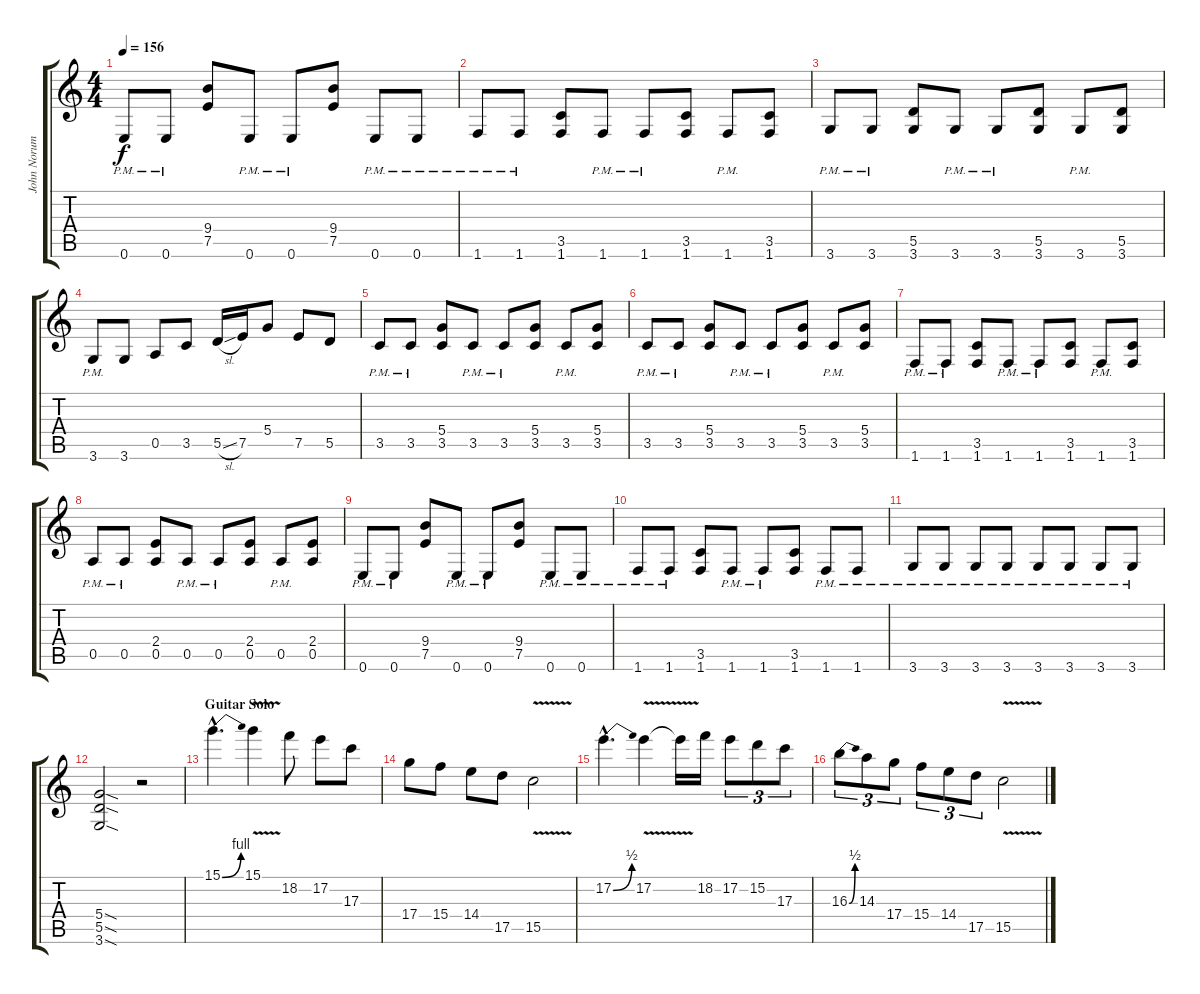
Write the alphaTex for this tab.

\track ("John Norum" "John Norum") {instrument distortionguitar}
\staff {score tabs}
\tuning (E4 B3 G3 D3 A2 E2) {hide}
\ts (4 4)
\tempo 156
\clef g2
\ks c
0.6{pm}.8{dy f} 0.6{pm}.8 (9.4 7.5).8 0.6{pm}.8 0.6{pm}.8 (9.4 7.5).8 0.6{pm}.8 0.6{pm}.8 |
1.6{pm}.8 1.6{pm}.8 (3.5 1.6).8 1.6{pm}.8 1.6{pm}.8 (3.5 1.6).8 1.6{pm}.8 (3.5 1.6).8 |
3.6{pm}.8 3.6{pm}.8 (5.5 3.6).8 3.6{pm}.8 3.6{pm}.8 (5.5 3.6).8 3.6{pm}.8 (5.5 3.6).8 |
3.6{pm}.8 3.6.8 0.5.8 3.5.8 5.5{sl}.16 7.5.16 5.4.8 7.5.8 5.5.8 |
3.5{pm}.8 3.5{pm}.8 (5.4 3.5).8 3.5{pm}.8 3.5{pm}.8 (5.4 3.5).8 3.5{pm}.8 (5.4 3.5).8 |
3.5{pm}.8 3.5{pm}.8 (5.4 3.5).8 3.5{pm}.8 3.5{pm}.8 (5.4 3.5).8 3.5{pm}.8 (5.4 3.5).8 |
1.6{pm}.8 1.6{pm}.8 (3.5 1.6).8 1.6{pm}.8 1.6{pm}.8 (3.5 1.6).8 1.6{pm}.8 (3.5 1.6).8 |
0.5{pm}.8 0.5{pm}.8 (2.4 0.5).8 0.5{pm}.8 0.5{pm}.8 (2.4 0.5).8 0.5{pm}.8 (2.4 0.5).8 |
0.6{pm}.8 0.6{pm}.8 (9.4 7.5).8 0.6{pm}.8 0.6{pm}.8 (9.4 7.5).8 0.6{pm}.8 0.6{pm}.8 |
1.6{pm}.8 1.6{pm}.8 (3.5 1.6).8 1.6{pm}.8 1.6{pm}.8 (3.5 1.6).8 1.6{pm}.8 1.6{pm}.8 |
3.6{pm}.8 3.6{pm}.8 3.6{pm}.8 3.6{pm}.8 3.6{pm}.8 3.6{pm}.8 3.6{pm}.8 3.6{pm}.8 |
(5.4{sod} 5.5{sod} 3.6{sod}).2{volume 5} r.2 |
\section ("" "Guitar Solo")
15.1{be (bend 0 0 60 4) hac}.4{d volume 15} 15.1{v}.4 18.2.8 17.2.8 17.3.8 |
17.4.8 15.4.8 14.4.8 17.5.8 15.5{v}.2 |
17.2{be (bend 0 0 60 2) hac}.4{d} 17.2{v}.4 17.2{t}.16 18.2.16 17.2.8{tu (3 2)} 15.2.8{tu (3 2)} 17.3.8{tu (3 2)} |
16.3{be (bend 0 0 60 2)}.8{tu (3 2)} 14.3.8{tu (3 2)} 17.4.8{tu (3 2)} 15.4.8{tu (3 2)} 14.4.8{tu (3 2)} 17.5.8{tu (3 2)} 15.5{v}.2
